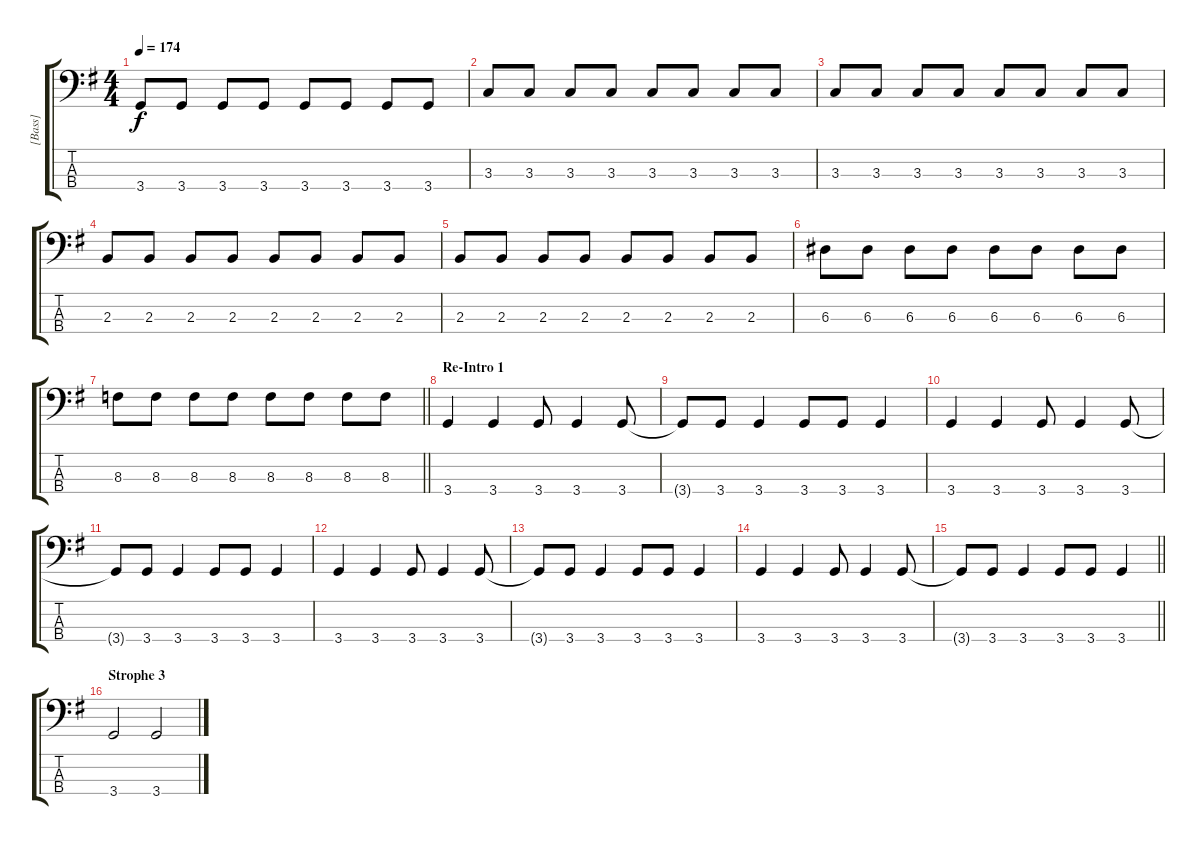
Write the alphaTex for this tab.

\track ("[Bass]" "[Bass]") {instrument electricbassfinger}
\staff {score tabs}
\tuning (G2 D2 A1 E1) {hide}
\ts (4 4)
\tempo 174
\clef f4
\ks g
3.4.8{dy f} 3.4.8 3.4.8 3.4.8 3.4.8 3.4.8 3.4.8 3.4.8 |
3.3.8 3.3.8 3.3.8 3.3.8 3.3.8 3.3.8 3.3.8 3.3.8 |
3.3.8 3.3.8 3.3.8 3.3.8 3.3.8 3.3.8 3.3.8 3.3.8 |
2.3.8 2.3.8 2.3.8 2.3.8 2.3.8 2.3.8 2.3.8 2.3.8 |
2.3.8 2.3.8 2.3.8 2.3.8 2.3.8 2.3.8 2.3.8 2.3.8 |
6.3.8 6.3.8 6.3.8 6.3.8 6.3.8 6.3.8 6.3.8 6.3.8 |
\barLineRight lightlight
8.3.8 8.3.8 8.3.8 8.3.8 8.3.8 8.3.8 8.3.8 8.3.8 |
\section ("" "Re-Intro 1")
3.4.4 3.4.4 3.4.8 3.4.4 3.4.8 |
3.4{t}.8 3.4.8 3.4.4 3.4.8 3.4.8 3.4.4 |
3.4.4 3.4.4 3.4.8 3.4.4 3.4.8 |
3.4{t}.8 3.4.8 3.4.4 3.4.8 3.4.8 3.4.4 |
3.4.4 3.4.4 3.4.8 3.4.4 3.4.8 |
3.4{t}.8 3.4.8 3.4.4 3.4.8 3.4.8 3.4.4 |
3.4.4 3.4.4 3.4.8 3.4.4 3.4.8 |
\barLineRight lightlight
3.4{t}.8 3.4.8 3.4.4 3.4.8 3.4.8 3.4.4 |
\section ("" "Strophe 3")
3.4.2 3.4.2
